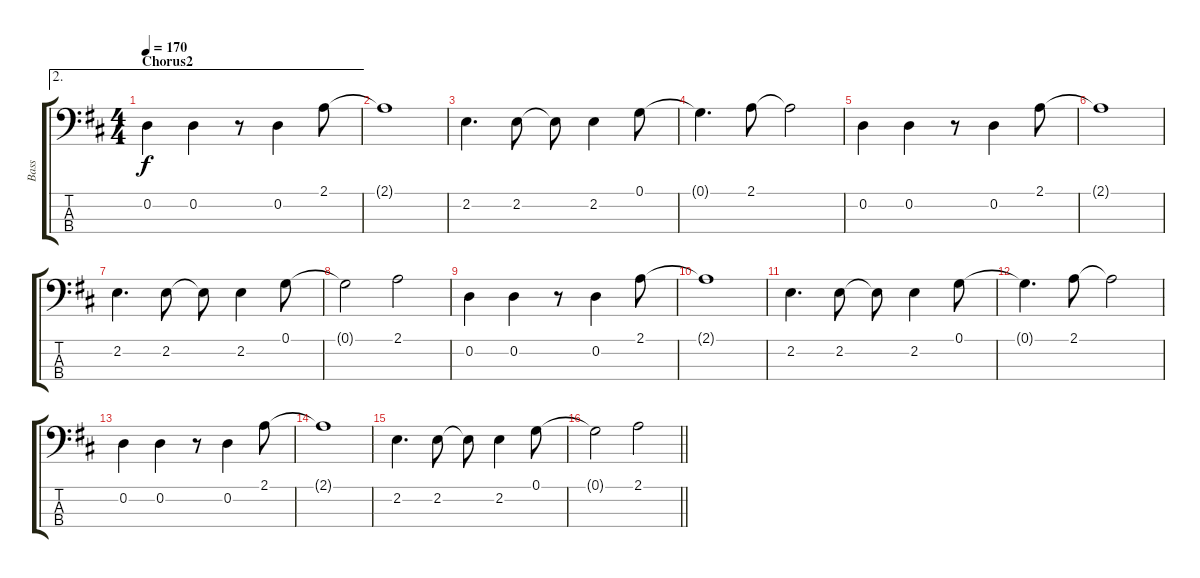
\track ("Bass" "Bass") {instrument electricbassfinger}
\staff {score tabs}
\tuning (G2 D2 A1 E1) {hide}
\ae 2
\ts (4 4)
\section ("" "Chorus2")
\tempo 170
\clef f4
\ks d
0.2.4{dy f} 0.2.4 r.8 0.2.4 2.1.8 |
2.1{t}.1 |
2.2.4{d} 2.2.8 2.2{t}.8 2.2.4 0.1.8 |
0.1{t}.4{d} 2.1.8 2.1{t}.2 |
0.2.4 0.2.4 r.8 0.2.4 2.1.8 |
2.1{t}.1 |
2.2.4{d} 2.2.8 2.2{t}.8 2.2.4 0.1.8 |
0.1{t}.2 2.1.2 |
0.2.4 0.2.4 r.8 0.2.4 2.1.8 |
2.1{t}.1 |
2.2.4{d} 2.2.8 2.2{t}.8 2.2.4 0.1.8 |
0.1{t}.4{d} 2.1.8 2.1{t}.2 |
0.2.4 0.2.4 r.8 0.2.4 2.1.8 |
2.1{t}.1 |
2.2.4{d} 2.2.8 2.2{t}.8 2.2.4 0.1.8 |
\barLineRight lightlight
0.1{t}.2 2.1.2
